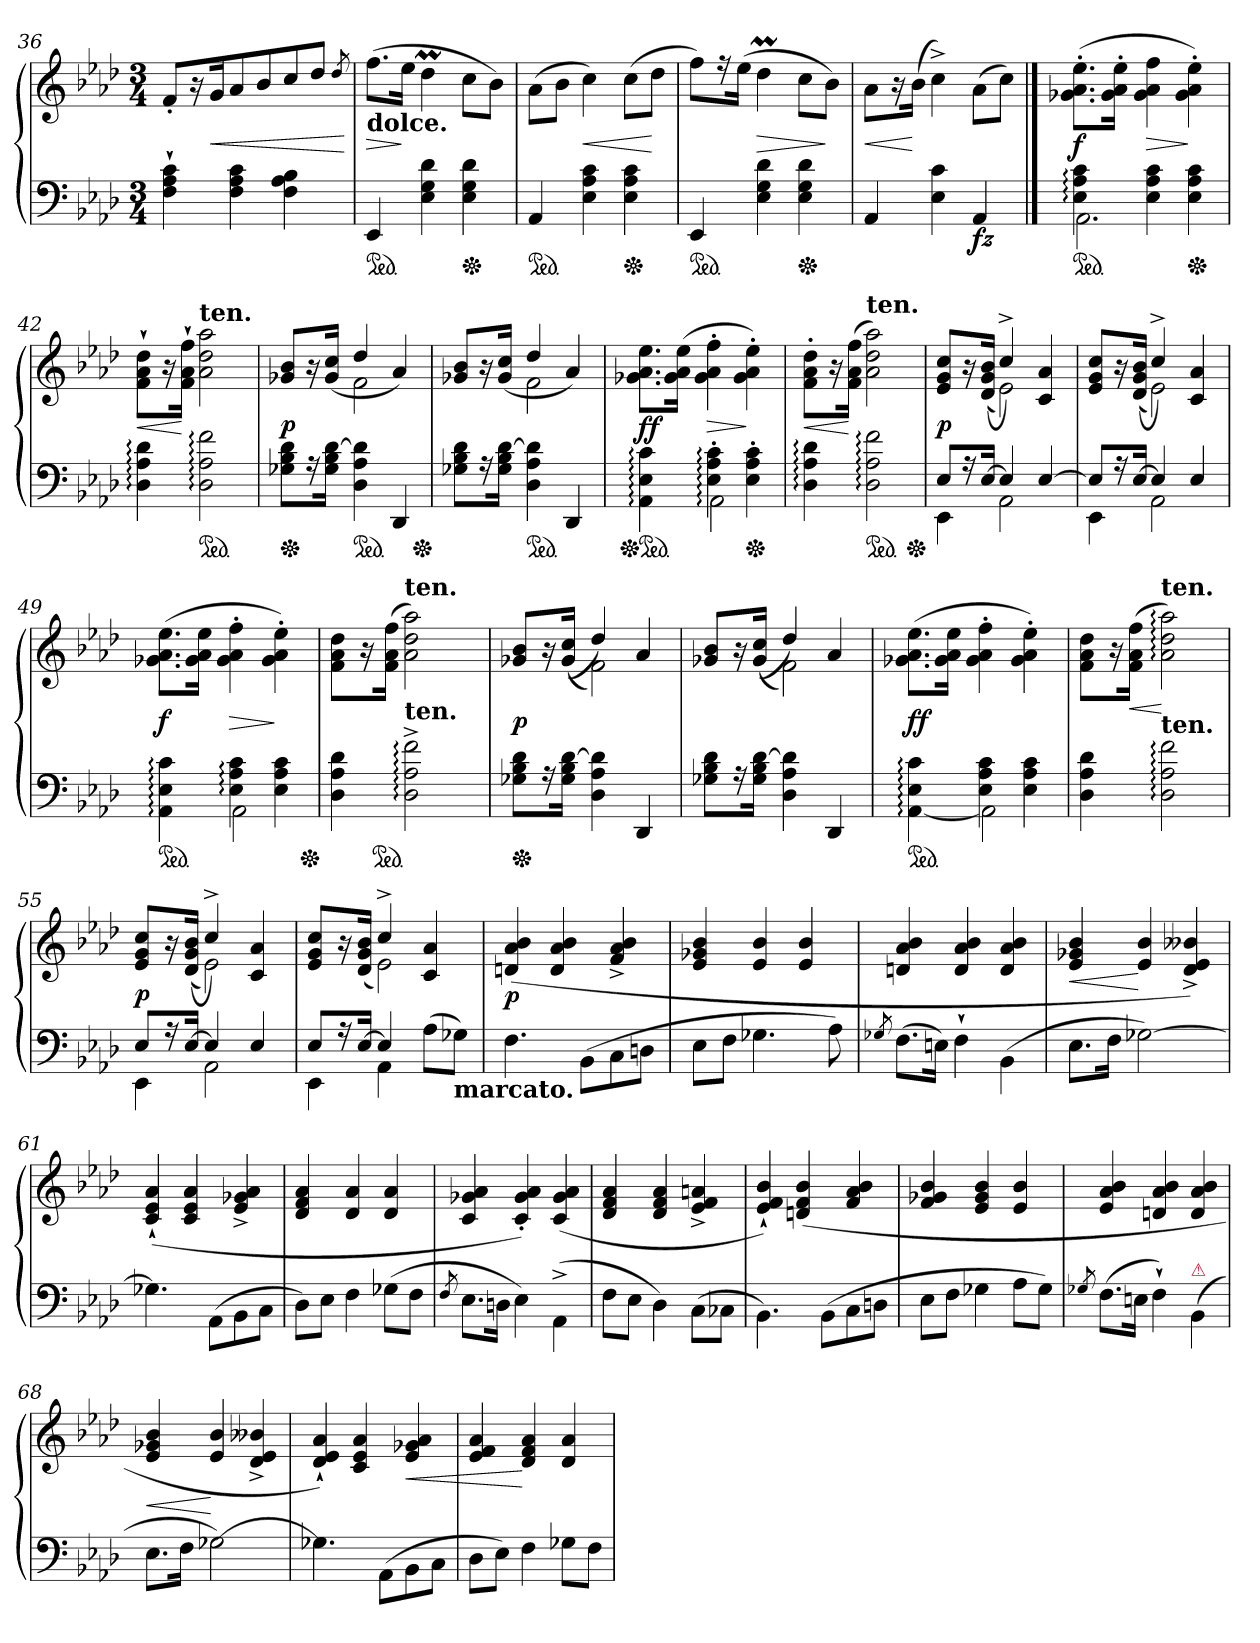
**kern	**kern	**dynam
*part1	*part1	*part1
*staff2	*staff1	*staff1/2
*clefF4	*clefG2	*
*k[b-e-a-d-]	*k[b-e-a-d-]	*
*f:	*f:	*
*M3/4	*M3/4	*
=36	=36	=36
4F` 4A-` 4c`	8f'L	.
.	16r	.
.	16gK	<
4F 4A- 4c	8a-	.
.	8b-	.
4F 4A- 4B-	8cc	.
.	8dd-J	.
.	8qdd-/	.
.	.	[
=37	=37	=37
!	!LO:TX:b:B:t=dolce.	!
*ped	*	*
4EE-	(>8.ffL	>
.	16ee-Jk	]
4E- 4G 4d-	4dd-M	.
*Xped	*	*
4E- 4G 4d-	8ccL	.
.	8b-J)	.
=38	=38	=38
*ped	*	*
4AA-	(>8a-\L	.
.	8b-\J	.
4E- 4A- 4c	4cc)	<
*Xped	*	*
4E- 4A- 4c	(>8ccL	.
.	8dd-J	[
=39	=39	=39
*ped	*	*
4EE-	8ffL)	.
.	16r	.
.	(>16ee-Jk	.
4E- 4G 4d-	4dd-M	>
*Xped	*	*
4E- 4G 4d-	8ccL	.
.	8b-J)	]
=40	=40	=40
4AA-	8a-L	<
.	16r	.
.	(>16b-\Jk	[
4E- 4c	4cc^<)	.
!	!	!LO:DY:b=2
4AA-	(8a-L	fz
.	8ccJ)	.
==41	==41	==41
*^	*	*
*ped	*	*	*
4E-:\ 4A-:\ 4c:\	2.AA-	(>8.g-X' 8.a-' 8.ee-'L	f
.	.	16g-' 16a-' 16ee-'Jk	.
4E-\ 4A-\ 4c\	.	4g- 4a- 4ff	>
*Xped	*	*	*
4E-\ 4A-\ 4c\	.	4g-' 4a-' 4ee-')	]
*v	*v	*	*
=42	=42	=42
4D-: 4A-: 4d-:	8f`\ 8a-`\ 8dd-`\L	<
.	16r	.
.	16f` 16a-` 16ff`Jk	[
!	!LO:TX:a:B:t=ten.	!
!LO:TX:a:B:t=ten.	!	!
*ped	*	*
2D-: 2A-: 2f:	2a- 2dd- 2aa-	.
=43	=43	=43
*	*^	*
*Xped	*	*	*
8G-X 8B- 8d-L	8g-X 8b-L	4ryy	p
16r	16r	.	.
16G- 16B- [16d-Jk	(>16g- 16ccJk	.	.
*ped	*	*	*
4D- 4A- 4d-]	4dd-	2f	.
4DD-	4a-)	.	.
*Xped	*	*	*
=44	=44	=44	=44
8G-X 8B- 8d-L	8g-X 8b-L	4ryy	.
16r	16r	.	.
16G- 16B- [16d-Jk	(>16g- 16ccJk	.	.
*ped	*	*	*
4D- 4A- 4d-]	4dd-	2f	.
4DD-	4a-)	.	.
*	*v	*v	*
=45	=45	=45
*^	*	*
*Xped	*	*	*
*ped	*	*	*
4AA-: 4E-: 4c:	4ryy	8.g-X 8.a- 8.ee-L	ff
.	.	(>16g- 16a- 16ee-Jk	.
4E-:'\ 4A-:'\ 4c:'\	2AA-:	4g-' 4a-' 4ff'	>
*Xped	*	*	*
4E-'\ 4A-'\ 4c'\	.	4g-' 4a-' 4ee-')	]
*v	*v	*	*
=46	=46	=46
4D-: 4A-: 4d-:	8f' 8a-' 8dd-'L	<
.	16r	.
.	(>16f\ 16a-\ 16ff\Jk	[
!	!LO:TX:a:B:t=ten.	!
!LO:TX:a:B:t=ten.	!	!
*ped	*	*
2D-: 2A-: 2f:	2a- 2dd- 2aa-)	.
*Xped	*	*
=47	=47	=47
*^	*^	*
8E-L	4EE-	8e- 8g 8ccL	4ryy	p
16r	.	16r	.	.
[16E-Jk	.	(>(<16d- 16g 16b-Jk	.	.
4E-]	2AA-	4cc^)	2e-)	.
[4E-	.	4c 4a-	.	.
=48	=48	=48	=48	=48
8E-L]	4EE-	8e- 8g 8ccL	4ryy	.
16r	.	16r	.	.
[16E-Jk	.	(>(<16d- 16g 16b-Jk	.	.
4E-]	2AA-	4cc^)	2e-)	.
4E-	.	4c 4a-	.	.
*	*	*v	*v	*
=49	=49	=49	=49
*ped	*	*	*
4AA-: 4E-: 4c:	4ryy	(>8.g-X 8.a- 8.ee-L	f
.	.	16g- 16a- 16ee-Jk	.
4E-:\ 4A-:\ 4c:\	2AA-	4g-' 4a-' 4ff'	>
4E-\ 4A-\ 4c\	.	4g-' 4a-' 4ee-')	]
*v	*v	*	*
*Xped	*	*
=50	=50	=50
*	*^	*
4D- 4A- 4d-	8f\ 8a-\ 8dd-\L	8ryy	.
.	16r	32ryy	.
*ped	*	*	*
.	.	2ryy	.
.	(>16f 16a- 16ffJk	.	.
!	!LO:TX:a:B:t=ten.	!	!
!LO:TX:a:B:t=ten.	!	!	!
2D-:^< 2A-:^< 2f:^<	2a- 2dd- 2aa-)	.	.
.	.	16.ryy	.
=51	=51	=51	=51
*Xped	*	*	*
8G-X 8B- 8d-L	8g-X 8b-L	4ryy	p
16r	16r	.	.
16G- 16B- [16d-Jk	(>(<16g- 16ccJk	.	.
4D- 4A- 4d-]	4dd-)	2f)	.
4DD-	4a-	.	.
=52	=52	=52	=52
8G-X 8B- 8d-L	8g-X 8b-L	4ryy	.
16r	16r	.	.
16G- 16B- [16d-Jk	(>(<16g- 16ccJk	.	.
4D- 4A- 4d-]	4dd-)	2f)	.
4DD-	4a-	.	.
*	*v	*v	*
=53	=53	=53
*^	*	*
*ped	*	*	*
[4AA-: 4E-: 4c:	4ryy	(>8.g-X 8.a- 8.ee-L	ff
.	.	16g- 16a- 16ee-Jk	.
4E-\ 4A-\ 4c\	2AA-]	4g-' 4a-' 4ff'	.
4E-\ 4A-\ 4c\	.	4g-' 4a-' 4ee-')	.
*v	*v	*	*
=54	=54	=54
4D- 4A- 4d-	8f\ 8a-\ 8dd-\L	.
.	16r	.
.	(>16f 16a- 16ffJk	<
!	!LO:TX:a:B:t=ten.	!
!LO:TX:a:B:t=ten.	!	!
2D-: 2A-: 2f:	2a-: 2dd-: 2aa-:)	[
=55	=55	=55
*^	*^	*
8E-L	4EE-	8e- 8g 8ccL	4ryy	p
16r	.	16r	.	.
[16E-Jk	.	(>(<16d- 16g 16b-Jk	.	.
4E-]	2AA-	4cc^)	2e-)	.
4E-	.	4c 4a-	.	.
=56	=56	=56	=56	=56
8E-L	4EE-	8e- 8g 8ccL	4ryy	.
16r	.	16r	.	.
[16E-Jk	.	(<16d- 16g 16b-Jk	.	.
4E-]	4AA-	4cc^	2e-)	.
(>8A-L	4ryy	4c 4a-	.	.
!LO:TX:b:B:t=marcato.	!	!	!	!
8G-XJ)	.	.	.	.
*v	*v	*	*	*
*	*v	*v	*
=57	=57	=57
4.F	(<4dn 4a- 4b-	p
.	4d 4a- 4b-	.
(>8BB-\L	.	.
8C	4f^ 4a-^ 4b-^	.
8DnJ	.	.
=58	=58	=58
8E-L	4e- 4g-X 4b-	.
8FJ	.	.
4.G-X	4e- 4b-	.
.	4e- 4b-	.
8A-)	.	.
=59	=59	=59
8qG-X/	.	.
(>8.FL	4dn 4a- 4b-	.
16EnJk)	.	.
4F`	4d 4a- 4b-	.
(>4BB-\	4d 4a- 4b-	.
=60	=60	=60
!	!	!LO:HP:b
8.E-L	4e- 4g-X 4b-	<
16FJk	.	.
[2G-X)	4e- 4b-	[
.	4d-^ 4e-^ 4b--X^)	.
=61	=61	=61
4.G-X]	(<4c` 4e-` 4a-`	.
.	4c 4e- 4a-	.
(>8AA-\L	.	.
8BB-	4e-^ 4g-X^ 4a-^	.
8CJ	.	.
=62	=62	=62
8D-L)	4d- 4f 4a-	.
8E-J	.	.
4F	4d- 4a-	.
(>8G-XL	4d- 4a-	.
8FJ	.	.
=63	=63	=63
8qF/	.	.
8.E-L	4c 4g-X 4a-	.
16DnJk	.	.
4E-)	4c' 4g-' 4a-')	.
(>4AA-^\	(<4c 4g- 4a-	.
=64	=64	=64
8FL	4d- 4f 4a-	.
8E-J	.	.
4D-)	4d- 4f 4a-	.
(>8C\L	4e-^ 4f^ 4an^	.
8C-XJ	.	.
=65	=65	=65
4.BB-\)	4e-` 4f` 4b-`)	.
.	(<4dn 4f 4b-	.
(>8BB-\L	.	.
8C	4f 4a- 4b-	.
8DnJ	.	.
=66	=66	=66
8E-L	4f 4g-X 4b-	.
8FJ	.	.
4G-X	4e- 4g- 4b-	.
8A-L	4e- 4b-	.
8G-J)	.	.
=67	=67	=67
8qG-X/	.	.
(8.FL	4e- 4a- 4b-	.
16EnJk	.	.
4F`)	4dn 4a- 4b-	.
!LO:TX:a:color=crimson:t=⚠	!	!
(>4BB-\	4d 4a- 4b-	.
=68	=68	=68
!	!	!LO:HP:b
8.E-L	4e- 4g-X 4b-	<
16FJk	.	.
[2G-X)	4e- 4b-	[
.	4d-^ 4e-^ 4b--X^	.
=69	=69	=69
4.G-X]	4d-` 4e-` 4a-`)	.
.	4c 4e- 4a-	.
(>8AA-\L	.	.
!	!	!LO:HP:b
8BB-	4e- 4g-X 4a-	<
8CJ	.	.
=70	=70	=70
8D-L	4e- 4f 4a-	.
8E-J)	.	.
4F	4d- 4f 4a-	[
8G-XL	4d- 4a-	.
8FJ	.	.
=	=	=
*-	*-	*-
